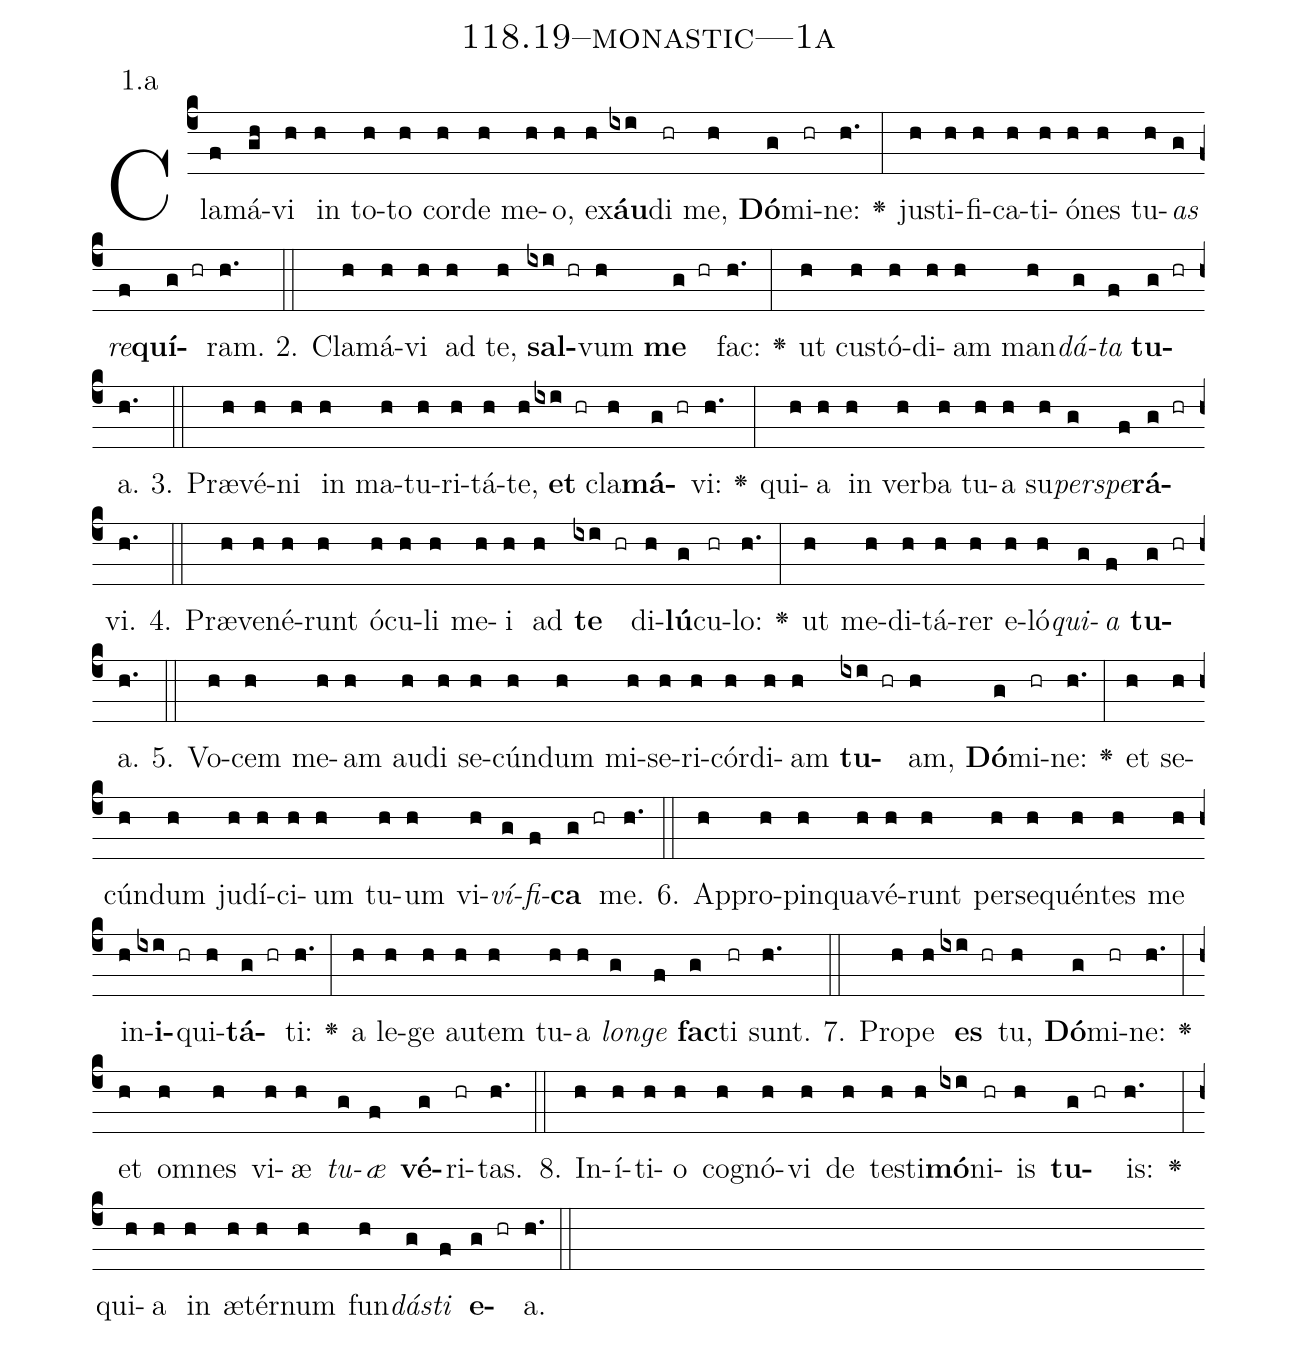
name: 118.19--monastic---1a;
annotation: 1.a;
%%
(c4)Cla(f)má(gh)vi(h) in(h) to(h)to(h) cor(h)de(h) me(h)o,(h) ex(h)<b>áu</b>(ixi)di(hr) me,(h) <b>Dó</b>(g)mi(hr)ne:(h.) <v>\greheightstar</v>(:) jus(h)ti(h)fi(h)ca(h)ti(h)ó(h)nes(h) tu(h)<i>as</i>(g) <i>re</i>(f)<b>quí</b>(g hr)ram.(h.) (::)
2. Cla(h)má(h)vi(h) ad(h) te,(h) <b>sal</b>(ixi hr)vum(h) <b>me</b>(g hr) fac:(h.) <v>\greheightstar</v>(:) ut(h) cus(h)tó(h)di(h)am(h) man(h)<i>dá</i>(g)<i>ta</i>(f) <b>tu</b>(g hr)a.(h.) (::)
3. Præ(h)vé(h)ni(h) in(h) ma(h)tu(h)ri(h)tá(h)te,(h) <b>et</b>(ixi hr) cla(h)<b>má</b>(g hr)vi:(h.) <v>\greheightstar</v>(:) qui(h)a(h) in(h) ver(h)ba(h) tu(h)a(h) su(h)<i>per</i>(g)<i>spe</i>(f)<b>rá</b>(g hr)vi.(h.) (::)
4. Præ(h)ve(h)né(h)runt(h) ó(h)cu(h)li(h) me(h)i(h) ad(h) <b>te</b>(ixi hr) di(h)<b>lú</b>(g)cu(hr)lo:(h.) <v>\greheightstar</v>(:) ut(h) me(h)di(h)tá(h)rer(h) e(h)ló(h)<i>qui</i>(g)<i>a</i>(f) <b>tu</b>(g hr)a.(h.) (::)
5. Vo(h)cem(h) me(h)am(h) au(h)di(h) se(h)cún(h)dum(h) mi(h)se(h)ri(h)cór(h)di(h)am(h) <b>tu</b>(ixi hr)am,(h) <b>Dó</b>(g)mi(hr)ne:(h.) <v>\greheightstar</v>(:) et(h) se(h)cún(h)dum(h) ju(h)dí(h)ci(h)um(h) tu(h)um(h) vi(h)<i>ví</i>(g)<i>fi</i>(f)<b>ca</b>(g hr) me.(h.) (::)
6. Ap(h)pro(h)pin(h)qua(h)vé(h)runt(h) per(h)se(h)quén(h)tes(h) me(h) in(h)<b>i</b>(ixi hr)qui(h)<b>tá</b>(g hr)ti:(h.) <v>\greheightstar</v>(:) a(h) le(h)ge(h) au(h)tem(h) tu(h)a(h) <i>lon</i>(g)<i>ge</i>(f) <b>fac</b>(g)ti(hr) sunt.(h.) (::)
7. Pro(h)pe(h) <b>es</b>(ixi hr) tu,(h) <b>Dó</b>(g)mi(hr)ne:(h.) <v>\greheightstar</v>(:) et(h) om(h)nes(h) vi(h)æ(h) <i>tu</i>(g)<i>æ</i>(f) <b>vé</b>(g)ri(hr)tas.(h.) (::)
8. In(h)í(h)ti(h)o(h) co(h)gnó(h)vi(h) de(h) tes(h)ti(h)<b>mó</b>(ixi)ni(hr)is(h) <b>tu</b>(g hr)is:(h.) <v>\greheightstar</v>(:) qui(h)a(h) in(h) æ(h)tér(h)num(h) fun(h)<i>dás</i>(g)<i>ti</i>(f) <b>e</b>(g hr)a.(h.) (::)
